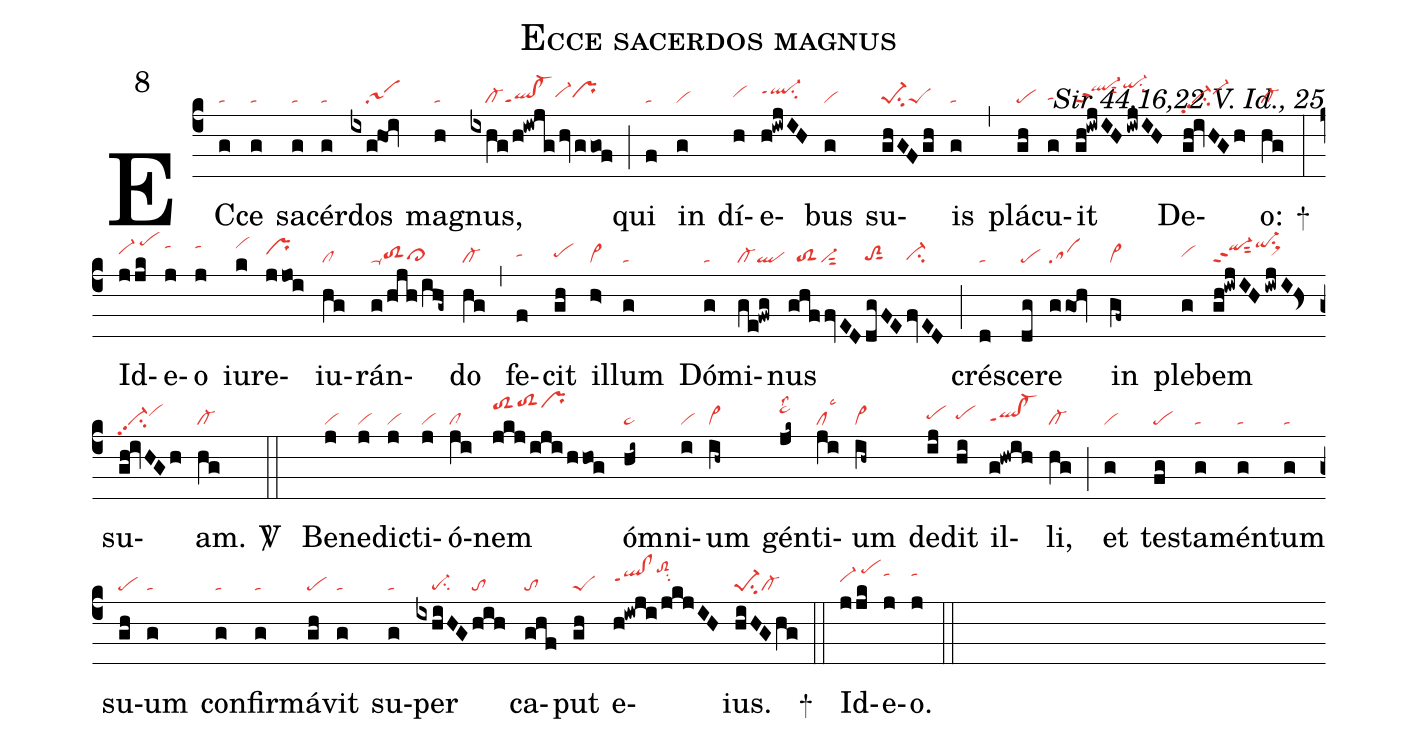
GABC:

name: Ecce sacerdos magnus;
commentary: Sir 44,16,22 V. Id., 25;
mode: 8;
nabc-lines: 1;
%%
(c4)
EC(g|ta)ce(g|ta) sa(g|ta)cér(g|ta)dos(ixghOi|////sa1) ma(h|ta)gnus,(ixhg/h!iwjg/hv/ggof|////cl-ql!cl-ppt1vi-hhprhh) (;)
qui(f|ta) in(g|vi) dí(h|vihh)e(h!iwjIH|ql-hippt1su2)bus(g|vi) su(ghGFgh|pe-1su2peS)is(g|ta) (,)
plá(gh|pe)cu(g|tahg)it(gh!iwjIHiwjIH|ql-hjppt2sut2qi-hksu2) De(gh!ivHGh|vi-pp2su2vi-hi)o:(hg|cl-) +(:)
Id(jjk|vi-hi/pehl)e(j|tahk)o(j|tahk) iu(k|vihk)re(jjoi|prhi)iu(hg|cl)rán(g/hjh/ihg~|ta-toS2hgcl>hg)do(hg|cl-) (,)
fe(f|tahh)cit(gh|pehh) il(h>|vi>)lum(g|ta) Dó(g|ta)mi(ge!fwg|cl-ql)nus(ghffvED|//toS2vi-sut2|dgFE|toS2hgsut1|fvED|ci-hg) (;)
cré(d|ta)sce(dg|pe)re(ggOh|sa) in(gf~|vi>) ple(g|vihh)bem(gh!iwjIHiwjI!Hs<|qi-hjppt2sut2qi-hksu1sux1) su(gh!ivHGh|vi-pp2su2vihi)am.(hg|cl-) <sp>V/</sp> (::)
Be(j|vi)ne(j|vi)di(j|vi)cti(j|vi)ó(ji|cl)nem(jkj/iji/hhog|toS2hktoS2hlprhl) ó(hi~|ta>)mni(i|vi)um(ih~|vi>) gén(jk~|ta>hjlss2)ti(ji|cllsc3)um(ih~|vi>) de(ij|pehh)dit(hi|pehh) il(g!hwih|qlhg!cl-hgppt1)li,(hg|cl-) (;)
et(g|vi) te(fg|pe)sta(g|ta)mén(g|ta)tum(g|ta) su(gh|pe)um(g|ta) con(g|ta)fir(g|ta)má(gh|pe)vit(g|ta) su(g|ta)per(ixhiHG|////pe-su2|hih|to) ca(ghf|to)put(gh|peS) e(h!iwji/jkjIH|qlhi!clhippt1toS2hlsu2)ius.(hiHGhg|pe-1su2cl-) +(::)
Id(jjk|vi-hi/pehl)e(j|tahk)o.(j|tahk) (::)
